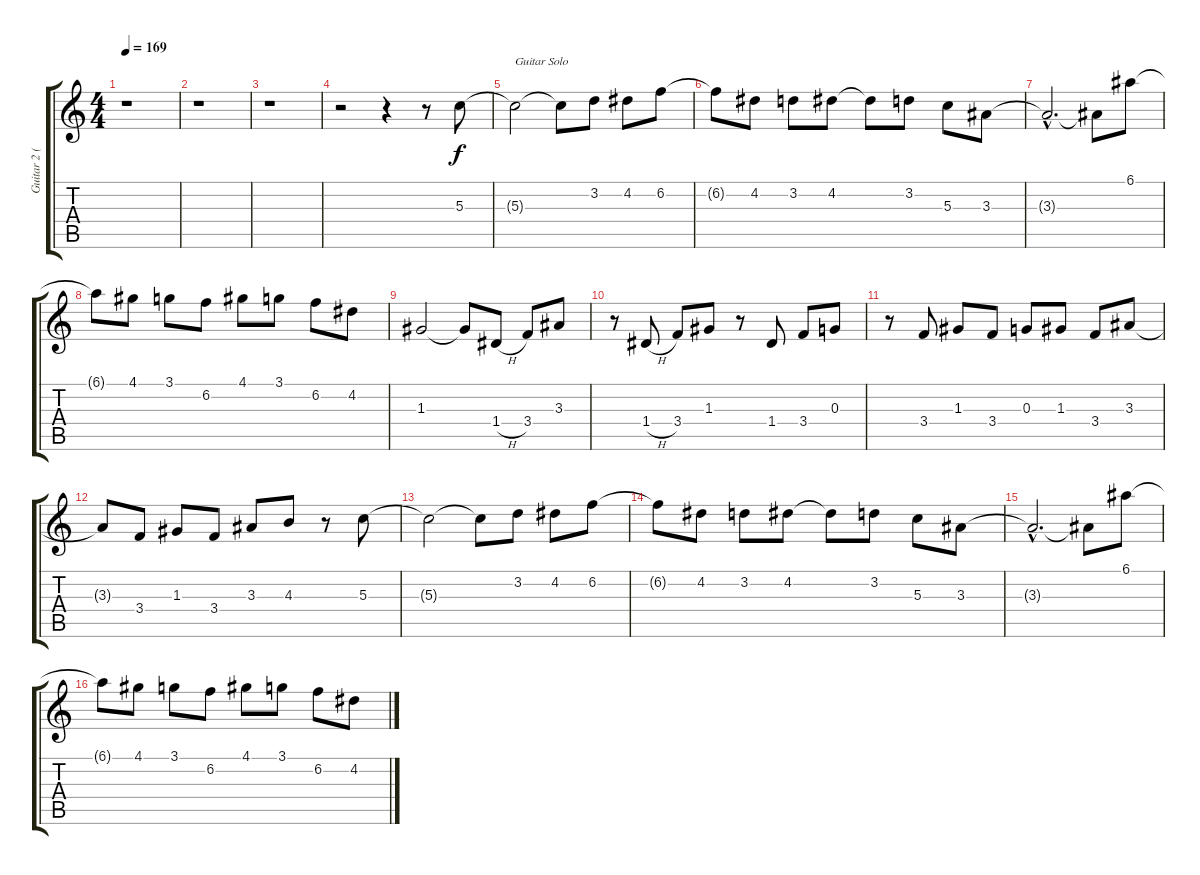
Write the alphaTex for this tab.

\track ("Guitar 2 (Solo + Fills)" "Guitar 2 (") {instrument distortionguitar}
\staff {score tabs}
\tuning (E4 B3 G3 D3 A2 E2) {hide}
\ts (4 4)
\tempo 169
\clef g2
\ks c
r.1{dy f} |
r.1 |
r.1 |
r.2 r.4 r.8 5.3.8 |
5.3{t}.2{txt "Guitar Solo"} 5.3{t}.8 3.2.8 4.2.8 6.2.8 |
6.2{t}.8 4.2.8 3.2.8 4.2.8 4.2{t}.8 3.2.8 5.3.8 3.3.8 |
3.3{hac t}.2{d} 3.3{t}.8 6.1.8 |
6.1{t}.8 4.1.8 3.1.8 6.2.8 4.1.8 3.1.8 6.2.8 4.2.8 |
1.3.2 1.3{t}.8 1.4{h}.8 3.4.8 3.3.8 |
r.8 1.4{h}.8 3.4.8 1.3.8 r.8 1.4.8 3.4.8 0.3.8 |
r.8 3.4.8 1.3.8 3.4.8 0.3.8 1.3.8 3.4.8 3.3.8 |
3.3{t}.8 3.4.8 1.3.8 3.4.8 3.3.8 4.3.8 r.8 5.3.8 |
5.3{t}.2 5.3{t}.8 3.2.8 4.2.8 6.2.8 |
6.2{t}.8 4.2.8 3.2.8 4.2.8 4.2{t}.8 3.2.8 5.3.8 3.3.8 |
3.3{hac t}.2{d} 3.3{t}.8 6.1.8 |
6.1{t}.8 4.1.8 3.1.8 6.2.8 4.1.8 3.1.8 6.2.8 4.2.8
